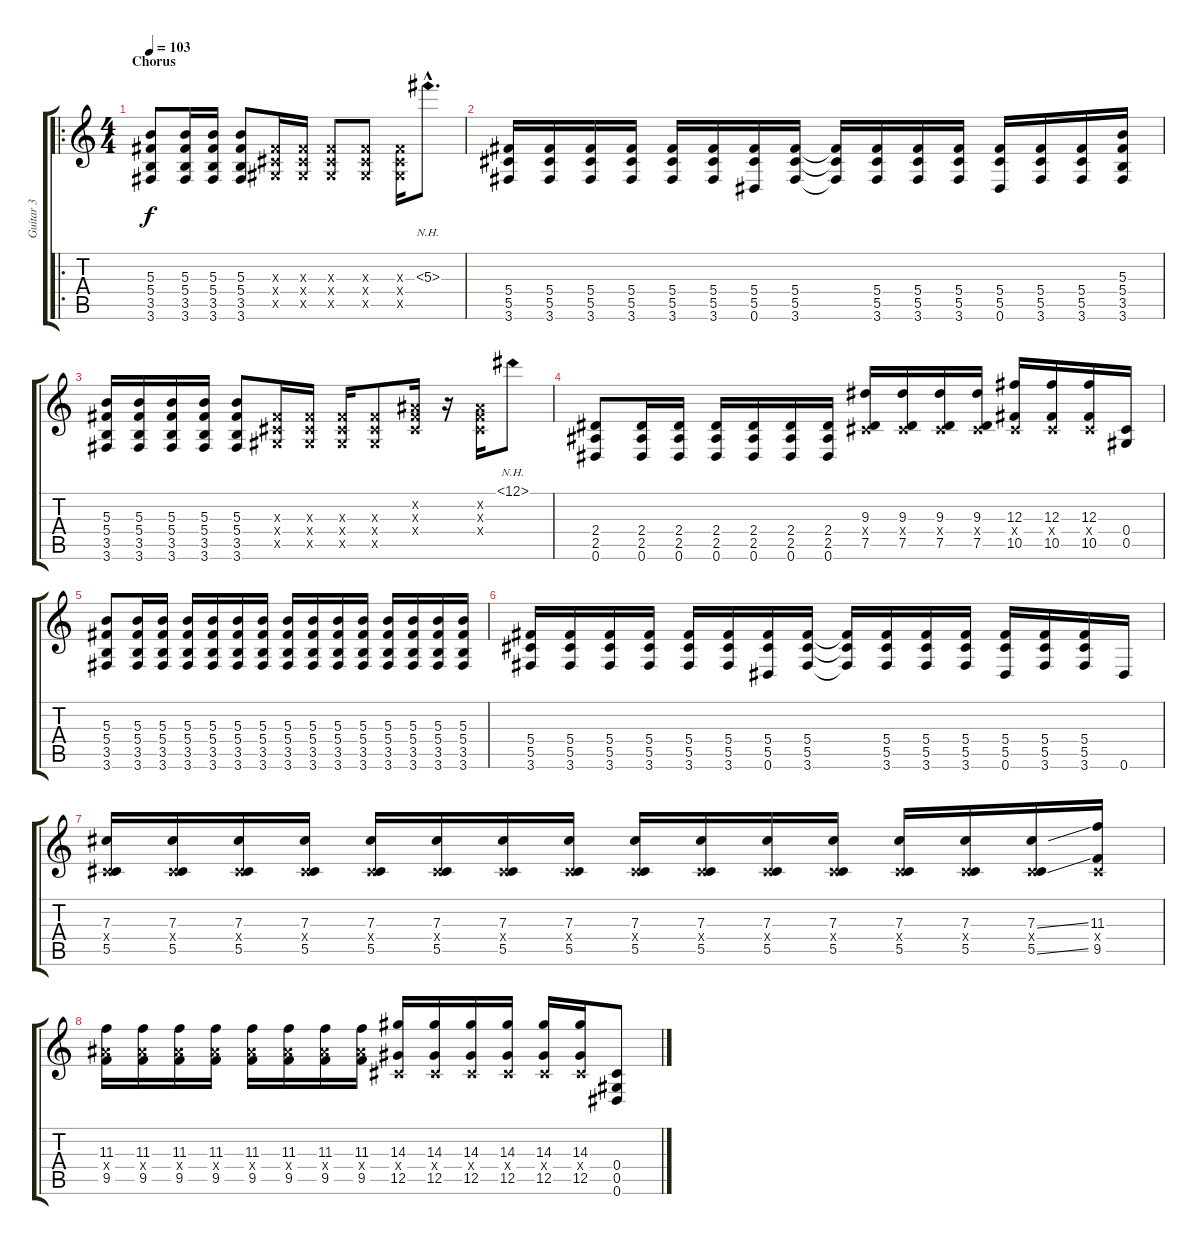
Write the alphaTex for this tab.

\track ("Guitar 3" "Guitar 3") {instrument distortionguitar}
\staff {score tabs}
\tuning (Eb4 Bb3 Gb3 Db3 Ab2 Eb2) {hide}
\ro
\ts (4 4)
\section ("" "Chorus")
\tempo 103
\clef g2
\ks c
(5.3 5.4 3.5 3.6).8{dy f} (5.3 5.4 3.5 3.6).16 (5.3 5.4 3.5 3.6).16 (5.3 5.4 3.5 3.6).8 (0.3{x} 0.4{x} 0.5{x}).16 (0.3{x} 0.4{x} 0.5{x}).16 (0.3{x} 0.4{x} 0.5{x}).8 (0.3{x} 0.4{x} 0.5{x}).8 (0.3{x} 0.4{x} 0.5{x}).16 5.3{nh hac}.8{d} |
(5.4 5.5 3.6).16 (5.4 5.5 3.6).16 (5.4 5.5 3.6).16 (5.4 5.5 3.6).16 (5.4 5.5 3.6).16 (5.4 5.5 3.6).16 (5.4 5.5 0.6).16 (5.4 5.5 3.6).16 (5.4{t} 5.5{t} 3.6{t}).16 (5.4 5.5 3.6).16 (5.4 5.5 3.6).16 (5.4 5.5 3.6).16 (5.4 5.5 0.6).16 (5.4 5.5 3.6).16 (5.4 5.5 3.6).16 (5.3 5.4 3.5 3.6).16 |
(5.3 5.4 3.5 3.6).16 (5.3 5.4 3.5 3.6).16 (5.3 5.4 3.5 3.6).16 (5.3 5.4 3.5 3.6).16 (5.3 5.4 3.5 3.6).8 (0.3{x} 0.4{x} 0.5{x}).16 (0.3{x} 0.4{x} 0.5{x}).16 (0.3{x} 0.4{x} 0.5{x}).16 (0.3{x} 0.4{x} 0.5{x}).8 (0.2{x} 0.3{x} 0.4{x}).16 r.16 (0.2{x} 0.3{x} 0.4{x}).16 12.1{nh}.8 |
(2.4 2.5 0.6).8 (2.4 2.5 0.6).16 (2.4 2.5 0.6).16 (2.4 2.5 0.6).16 (2.4 2.5 0.6).16 (2.4 2.5 0.6).16 (2.4 2.5 0.6).16 (9.3 0.4{x} 7.5).16 (9.3 0.4{x} 7.5).16 (9.3 0.4{x} 7.5).16 (9.3 0.4{x} 7.5).16 (12.3 0.4{x} 10.5).16 (12.3 0.4{x} 10.5).16 (12.3 0.4{x} 10.5).16 (0.4 0.5).16 |
(5.3 5.4 3.5 3.6).8 (5.3 5.4 3.5 3.6).16 (5.3 5.4 3.5 3.6).16 (5.3 5.4 3.5 3.6).16 (5.3 5.4 3.5 3.6).16 (5.3 5.4 3.5 3.6).16 (5.3 5.4 3.5 3.6).16 (5.3 5.4 3.5 3.6).16 (5.3 5.4 3.5 3.6).16 (5.3 5.4 3.5 3.6).16 (5.3 5.4 3.5 3.6).16 (5.3 5.4 3.5 3.6).16 (5.3 5.4 3.5 3.6).16 (5.3 5.4 3.5 3.6).16 (5.3 5.4 3.5 3.6).16 |
(5.4 5.5 3.6).16 (5.4 5.5 3.6).16 (5.4 5.5 3.6).16 (5.4 5.5 3.6).16 (5.4 5.5 3.6).16 (5.4 5.5 3.6).16 (5.4 5.5 0.6).16 (5.4 5.5 3.6).16 (5.4{t} 5.5{t} 3.6{t}).16 (5.4 5.5 3.6).16 (5.4 5.5 3.6).16 (5.4 5.5 3.6).16 (5.4 5.5 0.6).16 (5.4 5.5 3.6).16 (5.4 5.5 3.6).16 0.6.16 |
(7.3 0.4{x} 5.5).16 (7.3 0.4{x} 5.5).16 (7.3 0.4{x} 5.5).16 (7.3 0.4{x} 5.5).16 (7.3 0.4{x} 5.5).16 (7.3 0.4{x} 5.5).16 (7.3 0.4{x} 5.5).16 (7.3 0.4{x} 5.5).16 (7.3 0.4{x} 5.5).16 (7.3 0.4{x} 5.5).16 (7.3 0.4{x} 5.5).16 (7.3 0.4{x} 5.5).16 (7.3 0.4{x} 5.5).16 (7.3 0.4{x} 5.5).16 (7.3{ss} 0.4{x} 5.5{ss}).16 (11.3 0.4{x} 9.5).16 |
(11.3 9.4{x} 9.5).16 (11.3 9.4{x} 9.5).16 (11.3 9.4{x} 9.5).16 (11.3 9.4{x} 9.5).16 (11.3 9.4{x} 9.5).16 (11.3 9.4{x} 9.5).16 (11.3 9.4{x} 9.5).16 (11.3 9.4{x} 9.5).16 (14.3 0.4{x} 12.5).16 (14.3 0.4{x} 12.5).16 (14.3 0.4{x} 12.5).16 (14.3 0.4{x} 12.5).16 (14.3 0.4{x} 12.5).16 (14.3 0.4{x} 12.5).16 (0.4 0.5 0.6).8
